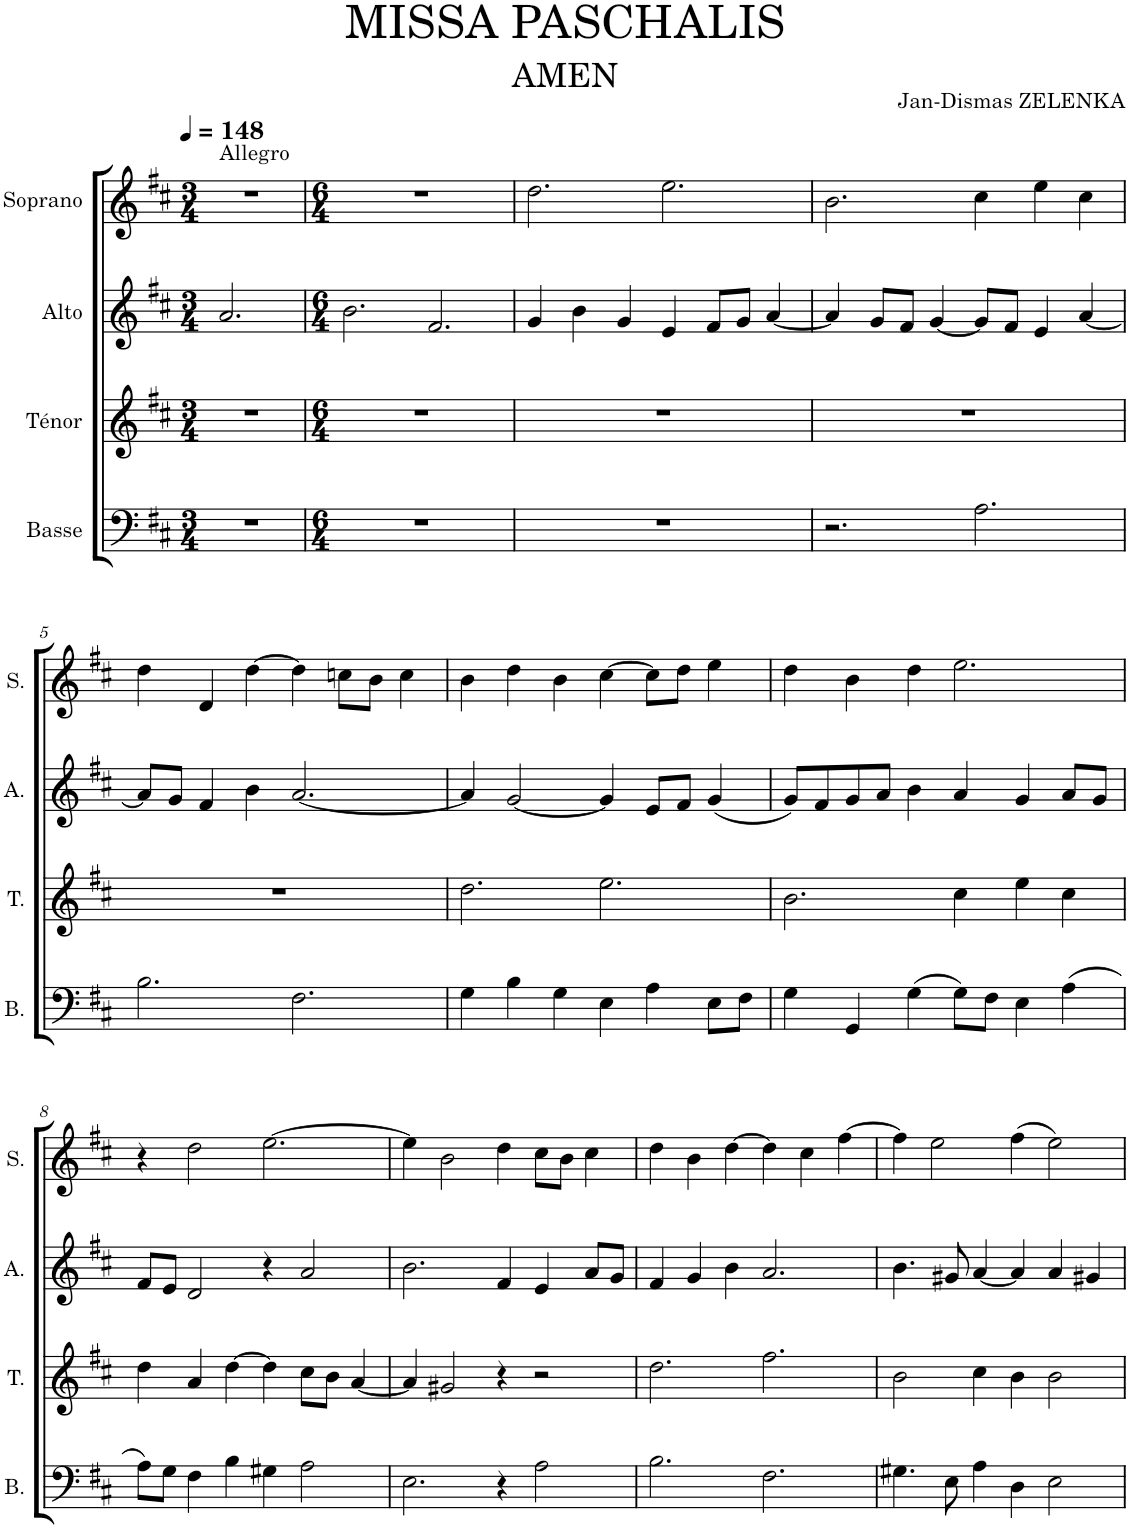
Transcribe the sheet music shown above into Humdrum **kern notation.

**kern	**kern	**kern	**kern
*part4	*part3	*part2	*part1
*staff4	*staff3	*staff2	*staff1
*I"Basse	*I"Ténor	*I"Alto	*I"Soprano
*I'B.	*I'T.	*I'A.	*I'S.
*clefF4	*clefG2	*clefG2	*clefG2
*k[f#c#]	*k[f#c#]	*k[f#c#]	*k[f#c#]
*M3/4	*M3/4	*M3/4	*M3/4
*MM148	*MM148	*MM148	*MM148
=1	=1	=1	=1
!	!	!	!LO:TX:a:t=Allegro
2.r	2.r	2.a/	2.r
=2	=2	=2	=2
*M6/4	*M6/4	*M6/4	*M6/4
1.r	1.r	2.b\	1.r
.	.	2.f#/	.
=3	=3	=3	=3
1.r	1.r	4g/	2.dd\
.	.	4b\	.
.	.	4g/	.
.	.	4e/	2.ee\
.	.	8f#/L	.
.	.	8g/J	.
.	.	[4a/	.
=4	=4	=4	=4
2.r	1.r	4a/]	2.b\
.	.	8g/L	.
.	.	8f#/J	.
.	.	[4g/	.
2.A\	.	8g/L]	4cc#\
.	.	8f#/J	.
.	.	4e/	4ee\
.	.	[4a/	4cc#\
!!LO:LB:g=z
=5	=5	=5	=5
2.B\	1.r	8a/L]	4dd\
.	.	8g/J	.
.	.	4f#/	4d/
.	.	4b\	[4dd\
2.F#\	.	[2.a/	4dd\]
.	.	.	8ccn\L
.	.	.	8b\J
.	.	.	4cc\
=6	=6	=6	=6
4G\	2.dd\	4a/]	4b\
4B\	.	[2g/	4dd\
4G\	.	.	4b\
4E\	2.ee\	4g/]	[4cc#\
4A\	.	8e/L	8cc#\L]
.	.	8f#/J	8dd\J
8E\L	.	(4g/	4ee\
8F#\J	.	.	.
=7	=7	=7	=7
4G\	2.b\	8g/L)	4dd\
.	.	8f#/	.
4GG/	.	8g/	4b\
.	.	8a/J	.
(4G\	.	4b\	4dd\
8G\L)	4cc#\	4a/	2.ee\
8F#\J	.	.	.
4E\	4ee\	4g/	.
(4A\	4cc#\	8a/L	.
.	.	8g/J	.
!!LO:LB:g=z
=8	=8	=8	=8
8A\L)	4dd\	8f#/L	4r
8G\J	.	8e/J	.
4F#\	4a/	2d/	2dd\
4B\	[4dd\	.	.
4G#X\	4dd\]	4r	[2.ee\
2A\	8cc#\L	2a/	.
.	8b\J	.	.
.	[4a/	.	.
=9	=9	=9	=9
2.E\	4a/]	2.b\	4ee\]
.	2g#X/	.	2b\
4r	4r	4f#/	4dd\
2A\	2r	4e/	8cc#\L
.	.	.	8b\J
.	.	8a/L	4cc#\
.	.	8g/J	.
=10	=10	=10	=10
2.B\	2.dd\	4f#/	4dd\
.	.	4g/	4b\
.	.	4b\	[4dd\
2.F#\	2.ff#\	2.a/	4dd\]
.	.	.	4cc#\
.	.	.	[4ff#\
=11	=11	=11	=11
4.G#X\	2b\	4.b\	4ff#\]
.	.	.	2ee\
8E\	.	8g#X/	.
4A\	4cc#\	[4a/	.
4D\	4b\	4a/]	(4ff#\
2E\	2b\	4a/	2ee\)
.	.	4g#X/	.
=	=	=	=
*-	*-	*-	*-
